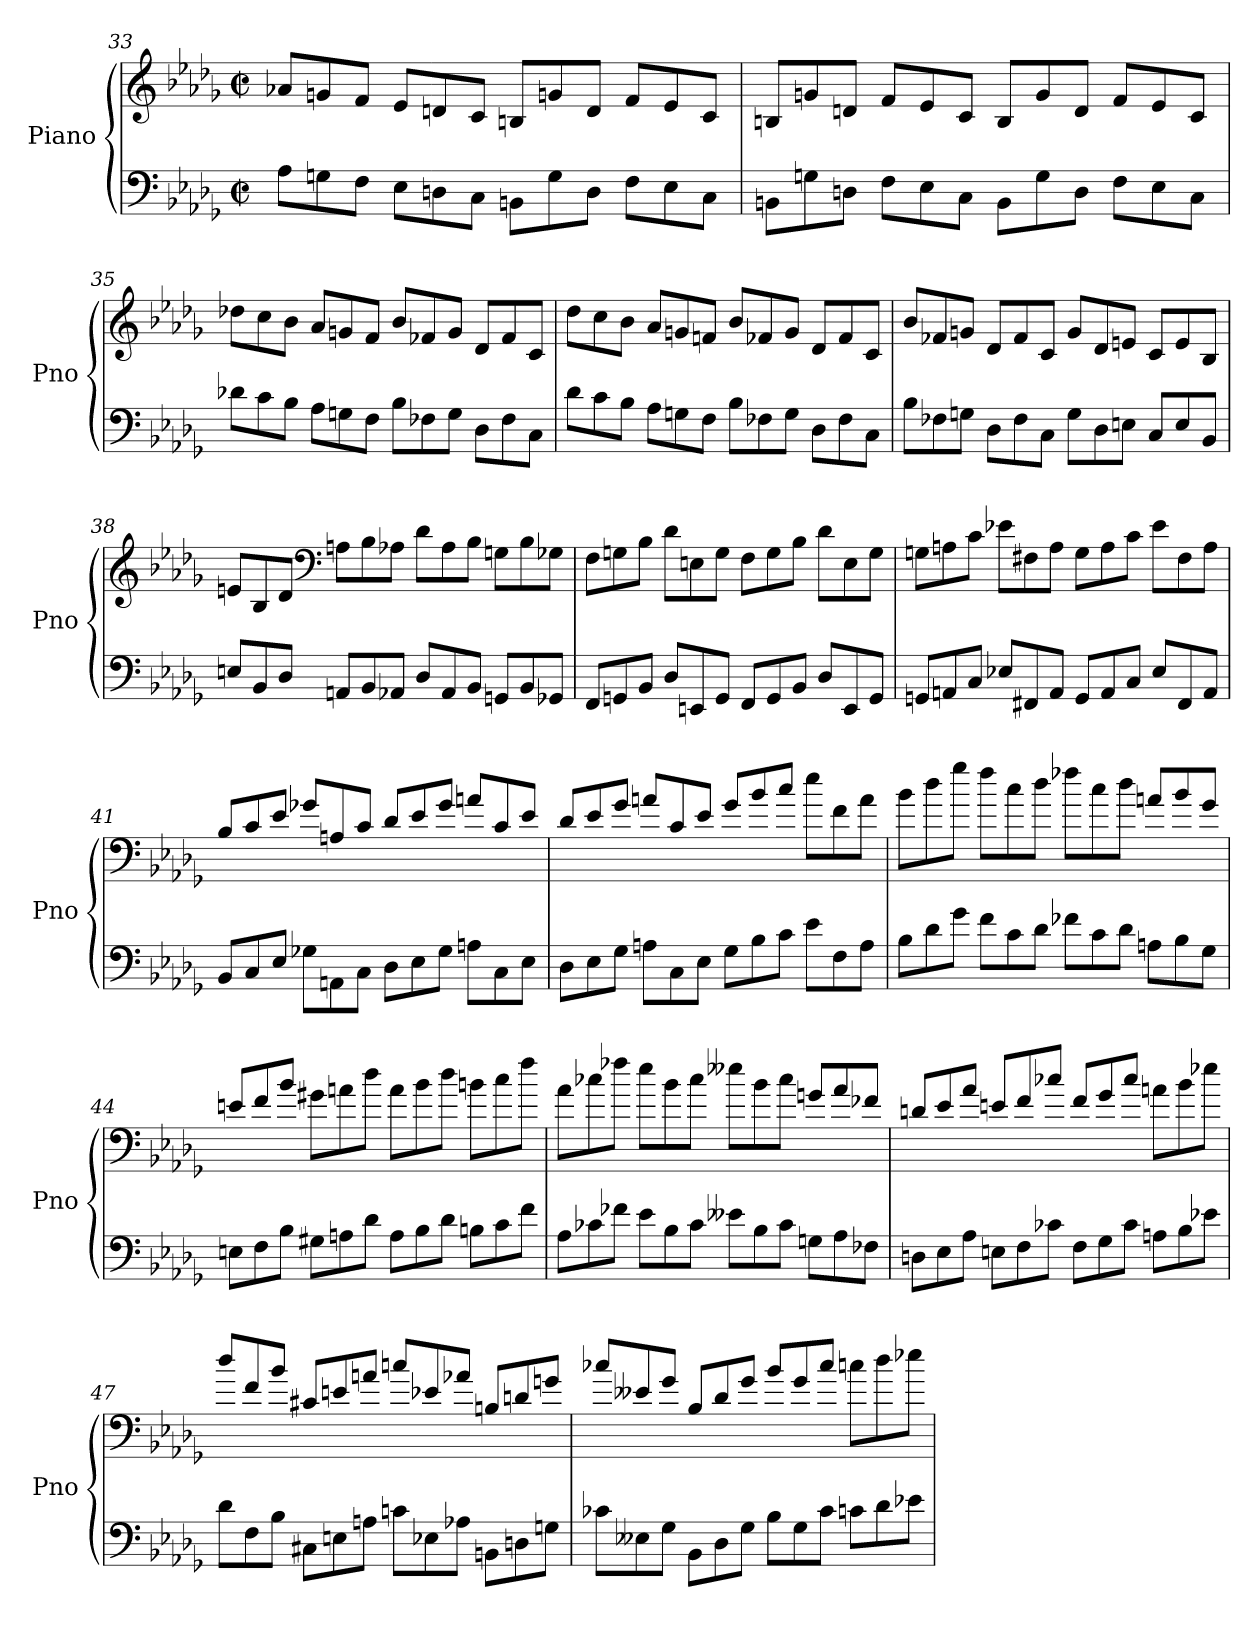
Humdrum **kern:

**kern	**kern
*part1	*part1
*staff2	*staff1
*I"Piano	*
*I'Pno	*
*clefF4	*clefG2
*k[b-e-a-d-g-]	*k[b-e-a-d-g-]
*M4/4	*M4/4
*met(c|)	*met(c|)
*Xtuplet	*Xtuplet
=33	=33
12A-\L	12a-X/L
12Gn\	12gn/
12F\J	12f/J
12E-\L	12e-/L
12Dn\	12dn/
12C\J	12c/J
12BBn\L	12Bn/L
12G\	12gn/
12D\J	12d/J
12F\L	12f/L
12E-\	12e-/
12C\J	12c/J
=34	=34
12BBn\L	12Bn/L
12Gn\	12gn/
12Dn\J	12dn/J
12F\L	12f/L
12E-\	12e-/
12C\J	12c/J
12BB\L	12B/L
12G\	12g/
12D\J	12d/J
12F\L	12f/L
12E-\	12e-/
12C\J	12c/J
!!LO:PB:g=z
=35	=35
12d-X\L	12dd-X\L
12c\	12cc\
12B-\J	12b-\J
12A-\L	12a-/L
12Gn\	12gn/
12F\J	12f/J
12B-\L	12b-/L
12F-X\	12f-X/
12G\J	12g/J
12D-\L	12d-/L
12F-\	12f-/
12C\J	12c/J
=36	=36
12d-\L	12dd-\L
12c\	12cc\
12B-\J	12b-\J
12A-\L	12a-/L
12Gn\	12gn/
12F\J	12fn/J
12B-\L	12b-/L
12F-X\	12f-X/
12G\J	12g/J
12D-\L	12d-/L
12F-\	12f-/
12C\J	12c/J
=37	=37
12B-\L	12b-/L
12F-X\	12f-X/
12Gn\J	12gn/J
12D-\L	12d-/L
12F-\	12f-/
12C\J	12c/J
12G\L	12g/L
12D-\	12d-/
12En\J	12en/J
12C/L	12c/L
12E/	12e/
12BB-/J	12B-/J
!!LO:LB:g=z
=38	=38
12En/L	12en/L
12BB-/	12B-/
12D-/J	12d-/J
*	*clefF4
12AAn/L	12An\L
12BB-/	12B-\
12AA-X/J	12A-X\J
12D-/L	12d-\L
12AA-/	12A-\
12BB-/J	12B-\J
12GGn/L	12Gn\L
12BB-/	12B-\
12GG-X/J	12G-X\J
=39	=39
12FF/L	12F\L
12GGn/	12Gn\
12BB-/J	12B-\J
12D-/L	12d-\L
12EEn/	12En\
12GG/J	12G\J
12FF/L	12F\L
12GG/	12G\
12BB-/J	12B-\J
12D-/L	12d-\L
12EE/	12E\
12GG/J	12G\J
=40	=40
12GGn/L	12Gn\L
12AAn/	12An\
12C/J	12c\J
12E-X/L	12e-X\L
12FF#X/	12F#X\
12AA/J	12A\J
12GG/L	12G\L
12AA/	12A\
12C/J	12c\J
12E-/L	12e-\L
12FF#/	12F#\
12AA/J	12A\J
!!LO:LB:g=z
=41	=41
12BB-/L	12B-/L
12C/	12c/
12E-/J	12e-/J
12G-X\L	12g-X/L
12AAn\	12An/
12C\J	12c/J
12D-\L	12d-/L
12E-\	12e-/
12G-\J	12g-/J
12An\L	12an/L
12C\	12c/
12E-\J	12e-/J
=42	=42
12D-\L	12d-/L
12E-\	12e-/
12G-\J	12g-/J
12An\L	12an/L
12C\	12c/
12E-\J	12e-/J
12G-\L	12g-/L
12B-\	12b-/
12c\J	12cc/J
12e-\L	12ee-\L
12F\	12f\
12A\J	12a\J
=43	=43
12B-\L	12b-\L
12d-\	12dd-\
12g-\J	12gg-\J
12f\L	12ff\L
12c\	12cc\
12d-\J	12dd-\J
12f-X\L	12ff-X\L
12c\	12cc\
12d-\J	12dd-\J
12An\L	12an/L
12B-\	12b-/
12G-\J	12g-/J
!!LO:LB:g=z
=44	=44
12En\L	12en/L
12F\	12f/
12B-\J	12b-/J
12G#X\L	12g#X\L
12An\	12an\
12d-\J	12dd-\J
12A\L	12a\L
12B-\	12b-\
12d-\J	12dd-\J
12Bn\L	12bn\L
12c\	12cc\
12f\J	12ff\J
=45	=45
12A-\L	12a-\L
12c-X\	12cc-X\
12f-X\J	12ff-X\J
12e-\L	12ee-\L
12B-\	12b-\
12c-\J	12cc-\J
12e--X\L	12ee--X\L
12B-\	12b-\
12c-\J	12cc-\J
12Gn\L	12gn/L
12A-\	12a-/
12F-X\J	12f-X/J
=46	=46
12Dn\L	12dn/L
12E-\	12e-/
12A-\J	12a-/J
12En\L	12en/L
12F\	12f/
12c-X\J	12cc-X/J
12F\L	12f/L
12G-\	12g-/
12c-\J	12cc-/J
12An\L	12an\L
12B-\	12b-\
12e-X\J	12ee-X\J
!!LO:LB:g=z
=47	=47
12d-\L	12dd-/L
12F\	12f/
12B-\J	12b-/J
12C#X\L	12c#X/L
12En\	12en/
12An\J	12an/J
12cn\L	12ccn/L
12E-X\	12e-X/
12A-X\J	12a-X/J
12BBn\L	12Bn/L
12Dn\	12dn/
12Gn\J	12gn/J
=48	=48
12c-X\L	12cc-X/L
12E--X\	12e--X/
12G-\J	12g-/J
12BB-\L	12B-/L
12D-\	12d-/
12G-\J	12g-/J
12B-\L	12b-/L
12G-\	12g-/
12c-\J	12cc-/J
12cn\L	12ccn\L
12d-\	12dd-\
12e-X\J	12ee-X\J
=	=
*-	*-
